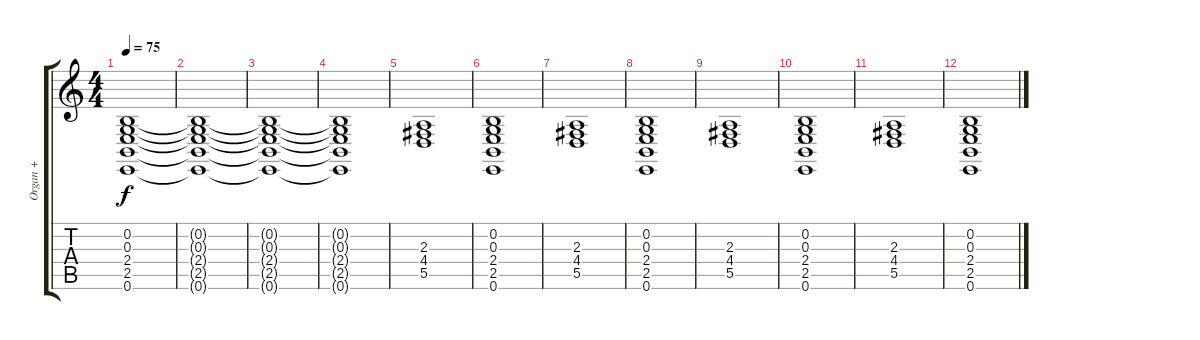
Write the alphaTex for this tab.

\track ("Organ +" "Organ +") {instrument churchorgan}
\staff {score tabs}
\tuning (E4 B3 G3 D3 A2 E2) {hide}
\ts (4 4)
\tempo 75
\clef g2
\ks c
(0.2{t} 0.3{t} 2.4{t} 2.5{t} 0.6{t}).1{dy f} |
(0.2{t} 0.3{t} 2.4{t} 2.5{t} 0.6{t}).1 |
(0.2{t} 0.3{t} 2.4{t} 2.5{t} 0.6{t}).1 |
(0.2{t} 0.3{t} 2.4{t} 2.5{t} 0.6{t}).1{volume 11} |
(2.3 4.4 5.5).1 |
(0.2 0.3 2.4 2.5 0.6).1 |
(2.3 4.4 5.5).1 |
(0.2 0.3 2.4 2.5 0.6).1 |
(2.3 4.4 5.5).1 |
(0.2 0.3 2.4 2.5 0.6).1 |
(2.3 4.4 5.5).1 |
(0.2 0.3 2.4 2.5 0.6).1
